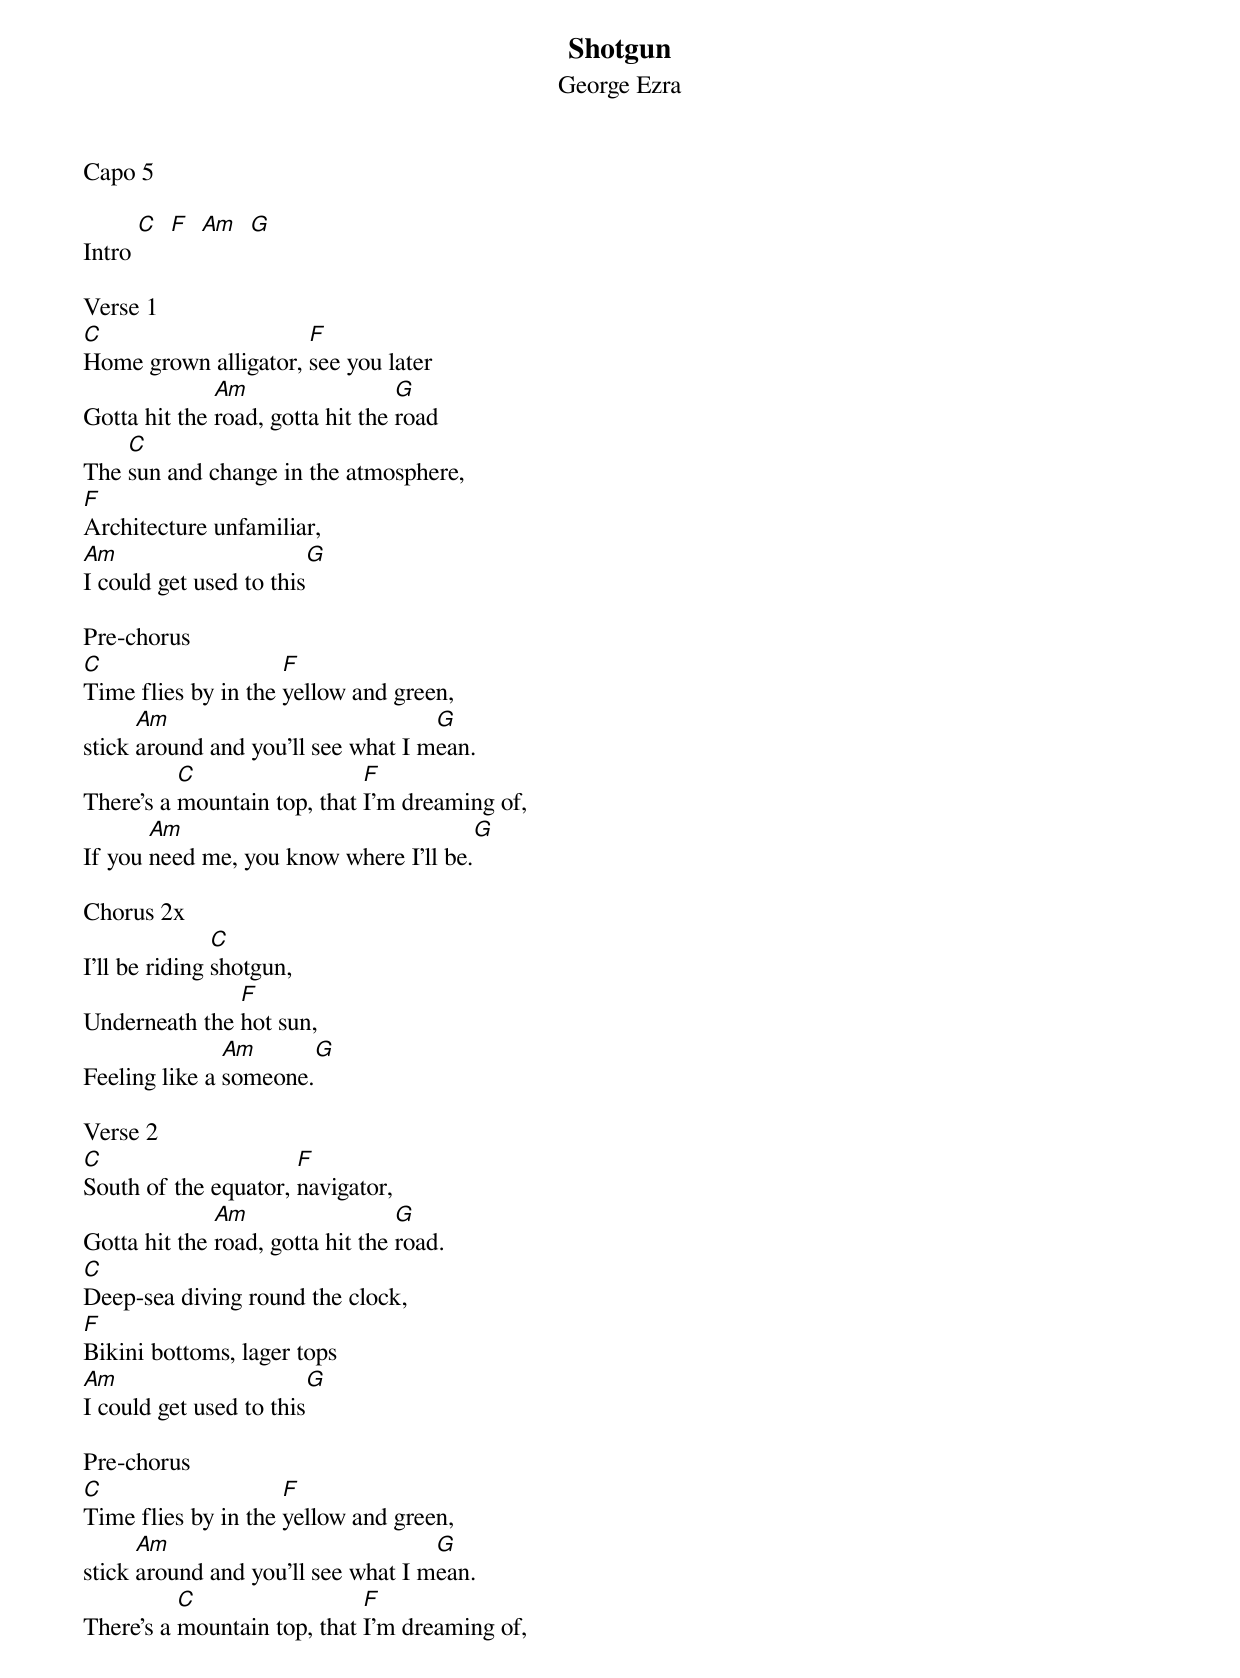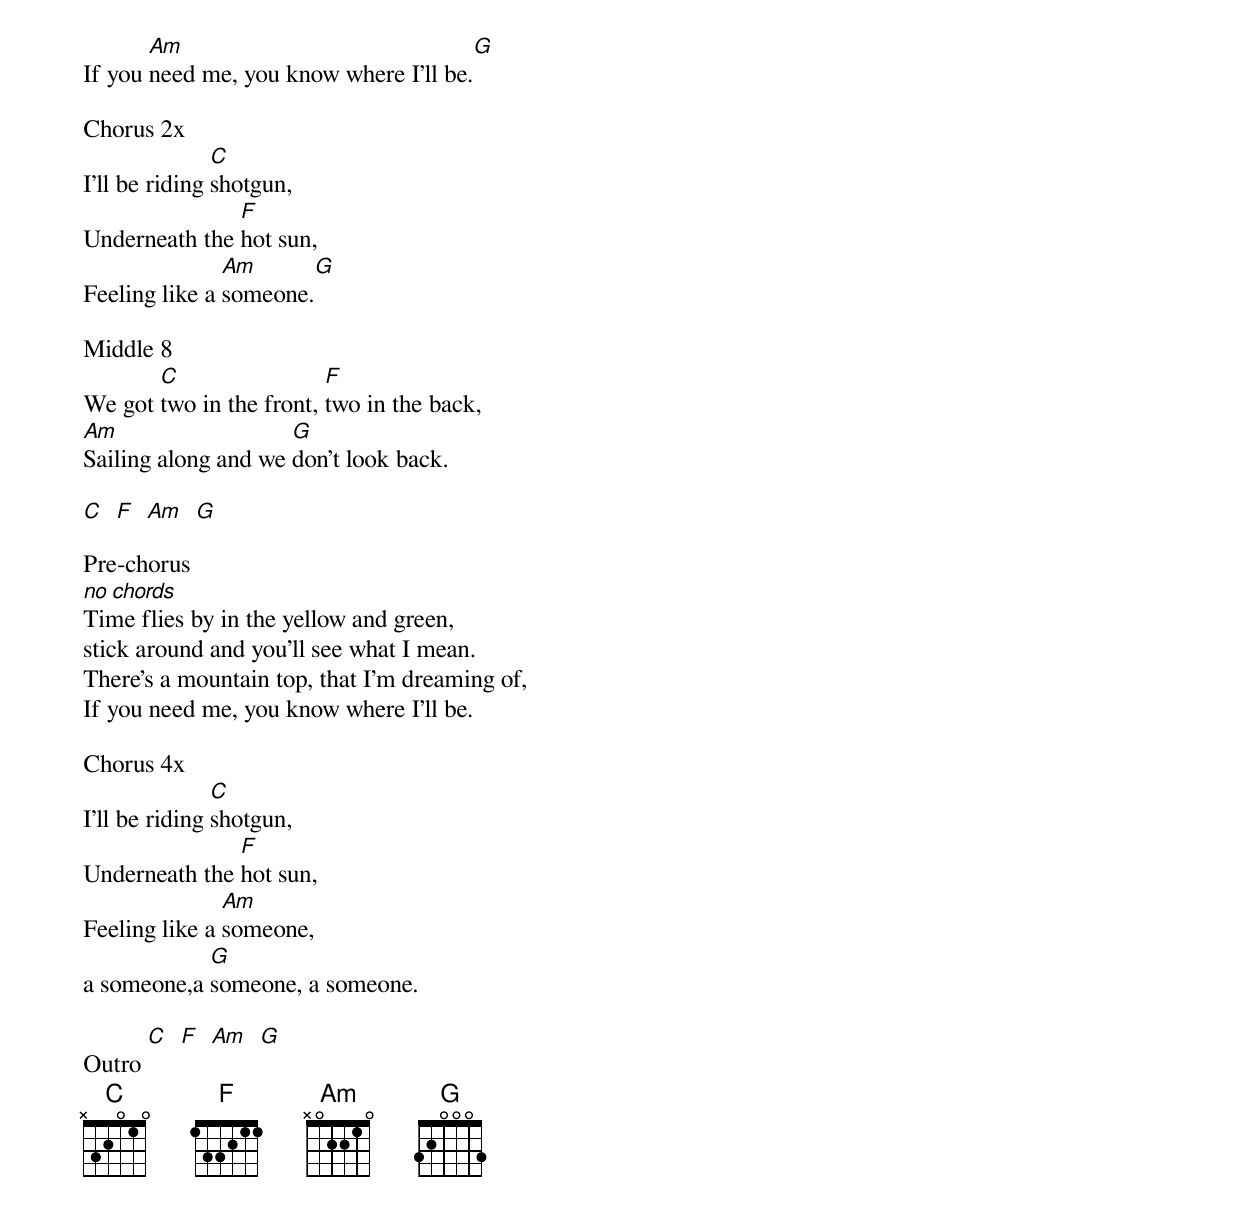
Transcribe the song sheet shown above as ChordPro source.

{title:Shotgun}
{subtitle:George Ezra}

Capo 5

Intro [C]  [F]  [Am]  [G]

Verse 1
[C]Home grown alligator, [F]see you later
Gotta hit the [Am]road, gotta hit the [G]road
The [C]sun and change in the atmosphere,
[F]Architecture unfamiliar,
[Am]I could get used to this[G]

Pre-chorus
[C]Time flies by in the [F]yellow and green,
stick [Am]around and you’ll see what I m[G]ean.
There’s a [C]mountain top, that [F]I’m dreaming of,
If you [Am]need me, you know where I'll be.[G]

Chorus 2x
I’ll be riding [C]shotgun,
Underneath the [F]hot sun,
Feeling like a [Am]someone.[G]

Verse 2
[C]South of the equator, [F]navigator,
Gotta hit the [Am]road, gotta hit the [G]road.
[C]Deep-sea diving round the clock,
[F]Bikini bottoms, lager tops
[Am]I could get used to this[G]

Pre-chorus
[C]Time flies by in the [F]yellow and green,
stick [Am]around and you’ll see what I m[G]ean.
There’s a [C]mountain top, that [F]I’m dreaming of,
If you [Am]need me, you know where I'll be.[G]

Chorus 2x
I’ll be riding [C]shotgun,
Underneath the [F]hot sun,
Feeling like a [Am]someone.[G]

Middle 8
We got [C]two in the front, [F]two in the back,
[Am]Sailing along and we [G]don’t look back.

[C]  [F]  [Am]  [G]

Pre-chorus
[no chords]
Time flies by in the yellow and green,
stick around and you’ll see what I mean.
There’s a mountain top, that I’m dreaming of,
If you need me, you know where I’ll be.

Chorus 4x
I’ll be riding [C]shotgun,
Underneath the [F]hot sun,
Feeling like a [Am]someone,
a someone,a [G]someone, a someone.

Outro [C]  [F]  [Am]  [G]
